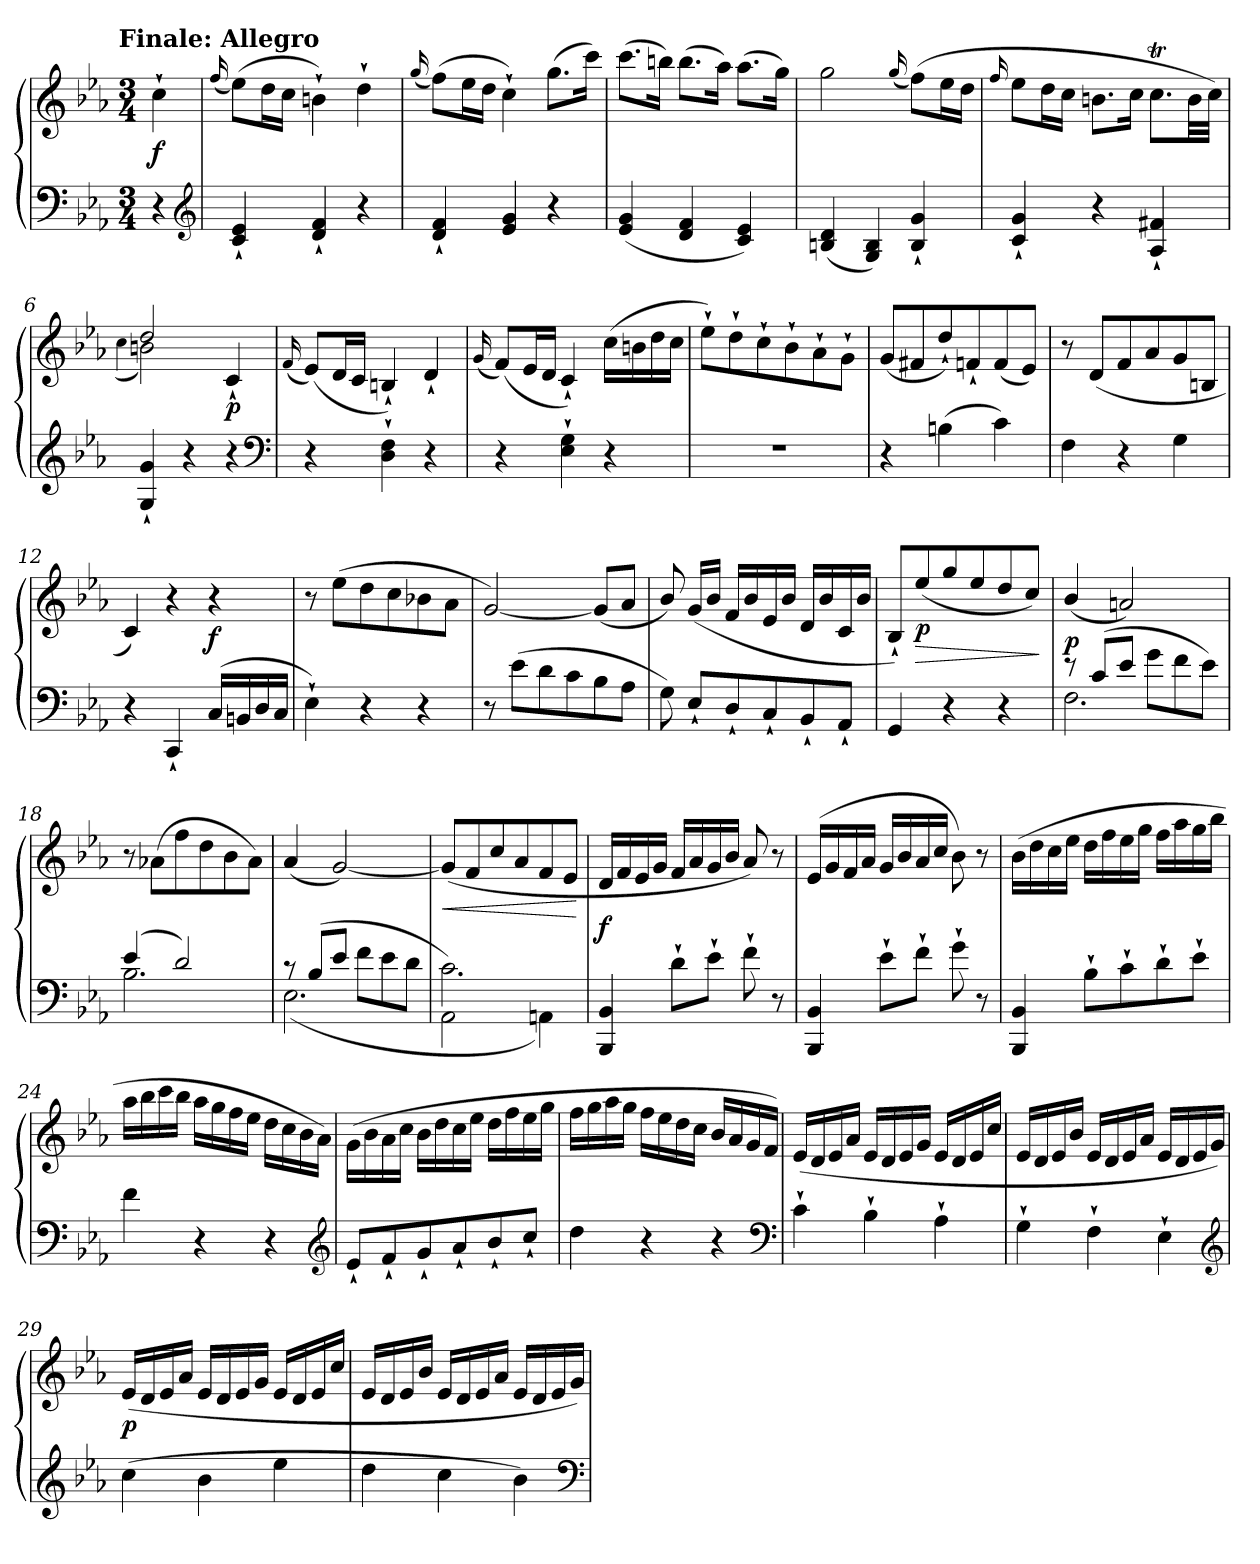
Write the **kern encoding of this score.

**kern	**kern	**dynam
*part1	*part1	*part1
*staff2	*staff1	*staff1/2
*clefF4	*clefG2	*
*k[b-e-a-]	*k[b-e-a-]	*
*c:	*c:	*
!!LO:TX:omd:t=Finale&colon; Allegro
*M3/4	*M3/4	*
*MM132	*MM132	*
=	=	=
4r	4cc`	f
*clefG2	*	*
=1	=1	=1
.	(16qqff	.
4c` 4e-`	(8ee-L)	.
.	16ddL	.
.	16ccJJ	.
4d` 4f`	4bn`)	.
4r	4dd`	.
=2	=2	=2
.	(16qqgg	.
4d` 4f`	(8ffL)	.
.	16ee-L	.
.	16ddJJ	.
4e- 4g	4cc`)	.
4r	(8.ggL	.
.	16cccJk)	.
=3	=3	=3
(4e- 4g	(8.cccL	.
.	16bbnJk)	.
4d 4f	(8.bbL	.
.	16aa-Jk)	.
4c 4e-)	(8.aa-L	.
.	16ggJk)	.
=4	=4	=4
(4Bn 4d	2gg	.
4G 4B)	.	.
.	(16qqgg	.
4B` 4g`	(8ffL)	.
.	16ee-L	.
.	16ddJJ	.
=5	=5	=5
.	16qqff	.
4c` 4g`	8ee-L	.
.	16ddL	.
.	16ccJJ	.
4r	8.bnL	.
.	16ccJk	.
4A-` 4f#X`	8.ccTL	.
.	32bLL	.
.	32ccJJJ)	.
!!LO:LB:g=z
=6	=6	=6
*	*^	*
.	.	(4qqcc\	.
4G` 4g`	2dd	2bn)	.
4r	.	.	.
4r	4ryy	4c`	p
*	*v	*v	*
*clefF4	*	*
=7	=7	=7
.	(16qqf	.
4r	(8e-L)	.
.	16dL	.
.	16cJJ	.
4D` 4F`	4Bn`)	.
4r	4d`	.
=8	=8	=8
.	(16qqg	.
4r	(8fL)	.
.	16e-L	.
.	16dJJ	.
4E-` 4G`	4c`)	.
4r	(16ccLL	.
.	16bn	.
.	16dd	.
.	16ccJJ	.
=9	=9	=9
2.r	8ee-`L)	.
.	8dd`	.
.	8cc`	.
.	8b-`	.
.	8a-`	.
.	8g`J	.
=10	=10	=10
4r	(8gL	.
.	8f#X	.
(4Bn	8dd`)	.
.	8fn`	.
4c)	(8f	.
.	8e-J)	.
=11	=11	=11
4F	8r	.
.	(8dL	.
4r	8f	.
.	8a-	.
4G	8g	.
.	8BnJ	.
!!LO:LB:g=z
=12	=12	=12
4r	4c)	.
4CC`	4r	.
(16CLL	4r	f
16BBn	.	.
16D	.	.
16CJJ	.	.
=13	=13	=13
4E-`)	8r	.
.	(8ee-L	.
4r	8dd	.
.	8cc	.
4r	8b-X	.
.	8a-J	.
=14	=14	=14
8r	[2g)	.
(8e-L	.	.
8d	.	.
8c	.	.
8B-	(8gL]	.
8A-J	8a-J	.
=15	=15	=15
8G)	8b-/)	.
8E-`L	(16gLL	.
.	16b-JJ	.
8D`	16fLL	.
.	16b-	.
8C`	16e-	.
.	16b-JJ	.
8BB-`	16dLL	.
.	16b-	.
8AA-`J	16c	.
.	16b-JJ	.
=16	=16	=16
4GG	8B-`L)	.
!	!	!LO:DY:n=1:b
.	(8ee-	> p
4r	8gg	.
.	8ee-	.
4r	8dd	.
.	8ccJ)	.
.	.	]
=17	=17	=17
*^	*	*
8r	2.F	(4b-/	p
(<8cL	.	.	.
8e-J	.	2an)	.
8g\L	.	.	.
8f\	.	.	.
8e-\J)	.	.	.
!!LO:LB:g=z
=18	=18	=18	=18
(4e-	2.B-	8r	.
.	.	(8a-XL	.
2d)	.	8ff	.
.	.	8dd	.
.	.	8b-	.
.	.	8a-J)	.
=19	=19	=19	=19
8rc	(<2.E-	(>4a-	.
(<8B-L	.	.	.
8e-J	.	[2g)	.
8f\L	.	.	.
8e-\	.	.	.
8d\J	.	.	.
=20	=20	=20	=20
2.c\)	2AA-	(8g/L]	<
.	.	8f/	.
.	.	8cc/	.
.	.	8a-/	.
.	4AAn)	8f/	.
.	.	8e-/J	.
*v	*v	*	*
.	.	[
=21	=21	=21
4BBB- 4BB-	16dLL	f
.	16f	.
.	16e-	.
.	16gJJ	.
8d`L	16fLL	.
.	16a-	.
8e-`J	16g	.
.	16b-JJ	.
8f`	8a-)	.
8r	8r	.
=22	=22	=22
4BBB- 4BB-	(16e-LL	.
.	16g	.
.	16f	.
.	16a-JJ	.
8e-`L	16gLL	.
.	16b-	.
8f`J	16a-	.
.	16ccJJ	.
8g`	8b-)	.
8r	8r	.
!!LO:LB:g=z
=23	=23	=23
4BBB- 4BB-	(16b-LL	.
.	16dd	.
.	16cc	.
.	16ee-JJ	.
8B-`L	16ddLL	.
.	16ff	.
8c`	16ee-	.
.	16ggJJ	.
8d`	16ffLL	.
.	16aa-	.
8e-`J	16gg	.
.	16bb-JJ	.
=24	=24	=24
4f	16aa-LL	.
.	16bb-	.
.	16ccc	.
.	16bb-JJ	.
4r	16aa-LL	.
.	16gg	.
.	16ff	.
.	16ee-JJ	.
4r	16ddLL	.
.	16cc	.
.	16b-	.
.	16a-JJ)	.
*clefG2	*	*
=25	=25	=25
8e-`L	(16g\LL	.
.	16b-\	.
8f`	16a-\	.
.	16cc\JJ	.
8g`	16b-LL	.
.	16dd	.
8a-`	16cc	.
.	16ee-JJ	.
8b-`	16ddLL	.
.	16ff	.
8cc`J	16ee-	.
.	16ggJJ	.
=26	=26	=26
4dd	16ffLL	.
.	16gg	.
.	16aa-	.
.	16ggJJ	.
4r	16ffLL	.
.	16ee-	.
.	16dd	.
.	16ccJJ	.
4r	16b-LL	.
.	16a-	.
.	16g	.
.	16fJJ)	.
*clefF4	*	*
!!LO:LB:g=z
=27	=27	=27
4c`	(>16e-LL	.
.	16d	.
.	16e-	.
.	16a-JJ	.
4B-`	16e-LL	.
.	16d	.
.	16e-	.
.	16gJJ	.
4A-`	16e-LL	.
.	16d	.
.	16e-	.
.	16ccJJ	.
=28	=28	=28
4G`	16e-LL	.
.	16d	.
.	16e-	.
.	16b-JJ	.
4F`	16e-LL	.
.	16d	.
.	16e-	.
.	16a-JJ	.
4E-`	16e-LL	.
.	16d	.
.	16e-	.
.	16gJJ)	.
*clefG2	*	*
=29	=29	=29
(4cc	(>16e-LL	p
.	16d	.
.	16e-	.
.	16a-JJ	.
4b-	16e-LL	.
.	16d	.
.	16e-	.
.	16gJJ	.
4ee-	16e-LL	.
.	16d	.
.	16e-	.
.	16ccJJ	.
=30	=30	=30
4dd	16e-LL	.
.	16d	.
.	16e-	.
.	16b-JJ	.
4cc	16e-LL	.
.	16d	.
.	16e-	.
.	16a-JJ	.
4b-)	16e-LL	.
.	16d	.
.	16e-	.
.	16gJJ)	.
*clefF4	*	*
=	=	=
*-	*-	*-
